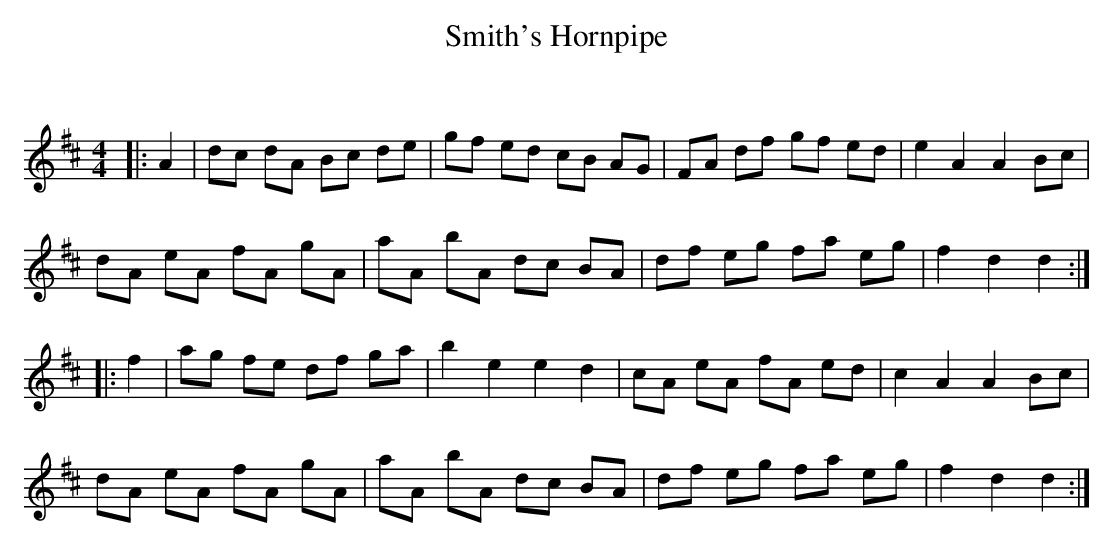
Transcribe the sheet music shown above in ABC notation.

X:1
T: Smith's Hornpipe
C:
Q: 232
K:D
M:4/4
L:1/8
|:A2|dc dA Bc de|gf ed cB AG|FA df gf ed|e2 A2 A2 Bc|
dA eA fA gA|aA bA dc BA|df eg fa eg|f2 d2 d2:|
|:f2|ag fe df ga|b2 e2 e2 d2|cA eA fA ed|c2 A2 A2 Bc|
dA eA fA gA|aA bA dc BA|df eg fa eg|f2 d2 d2:|
